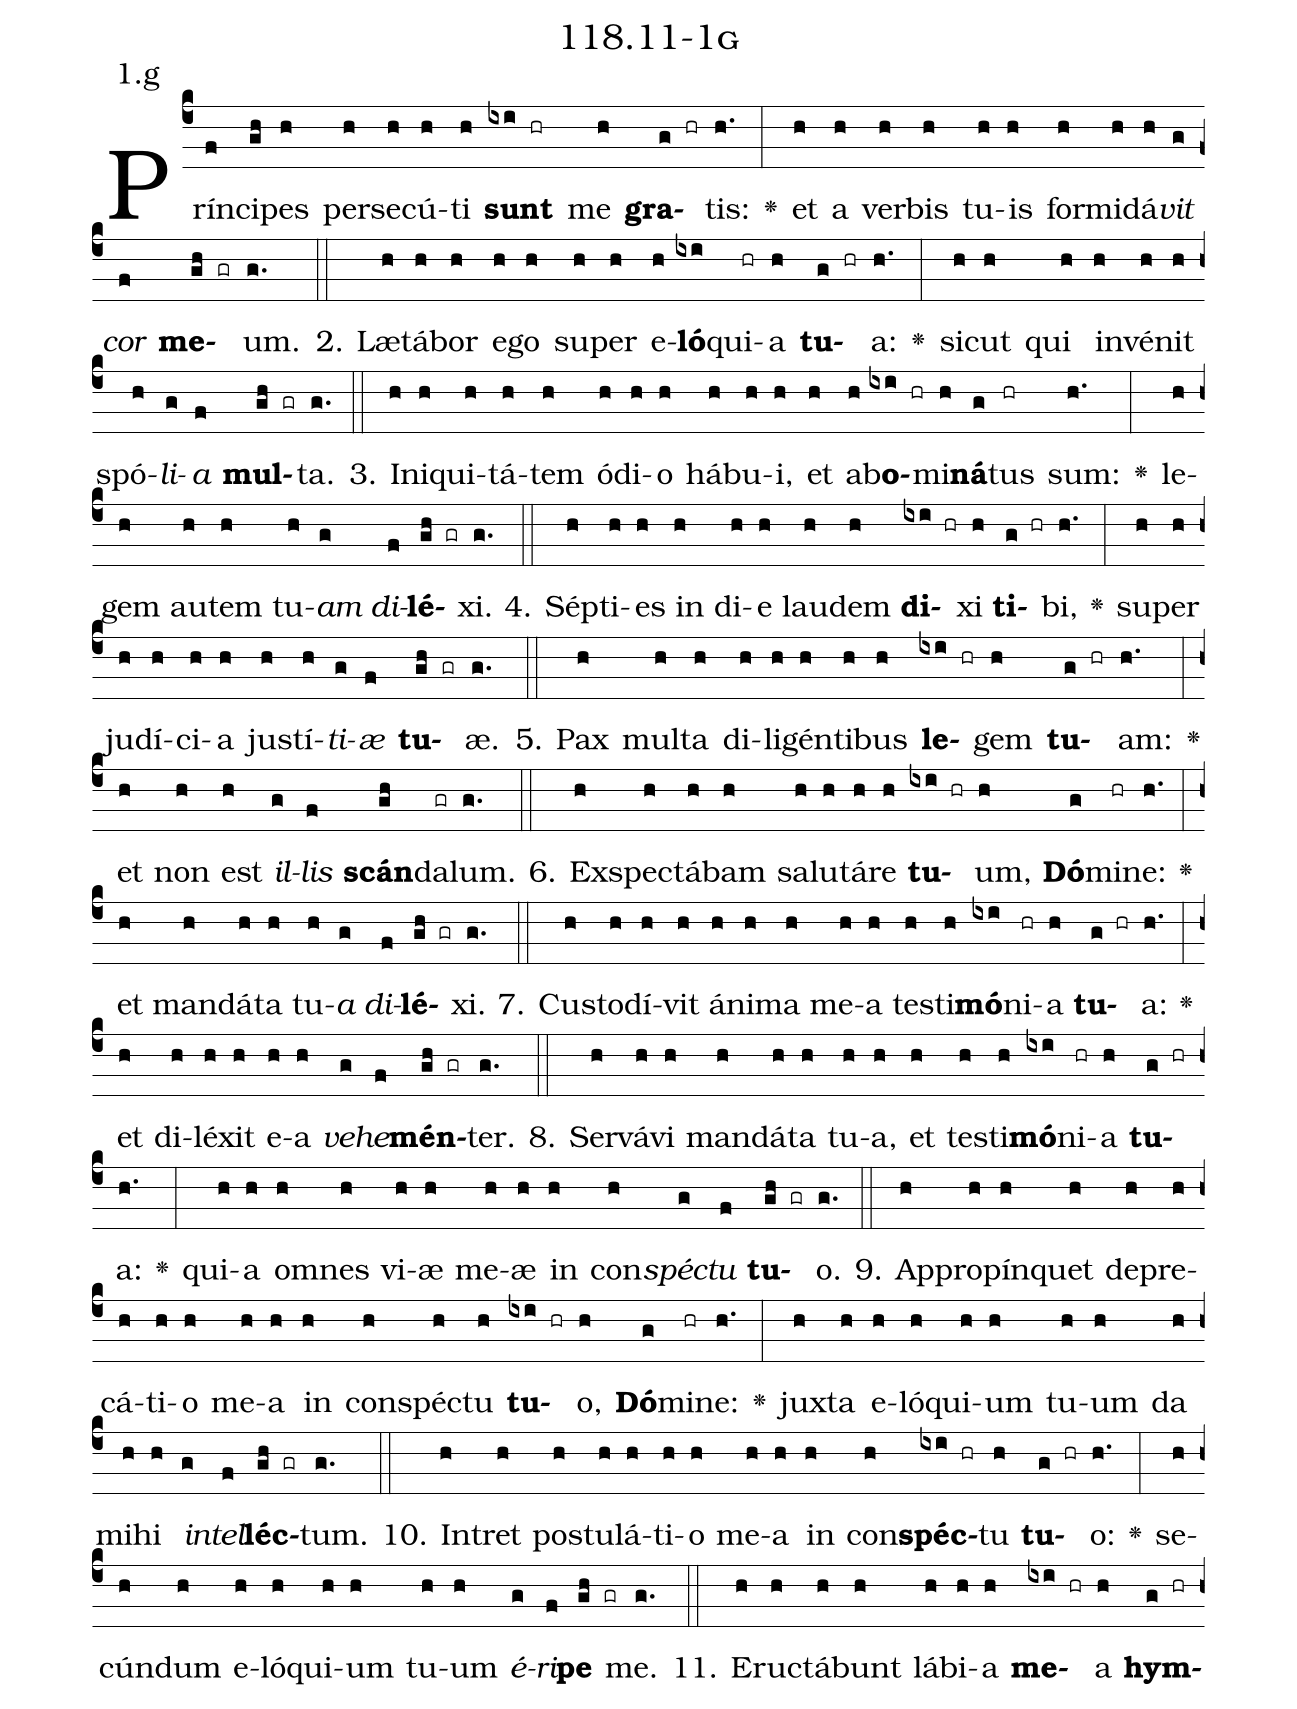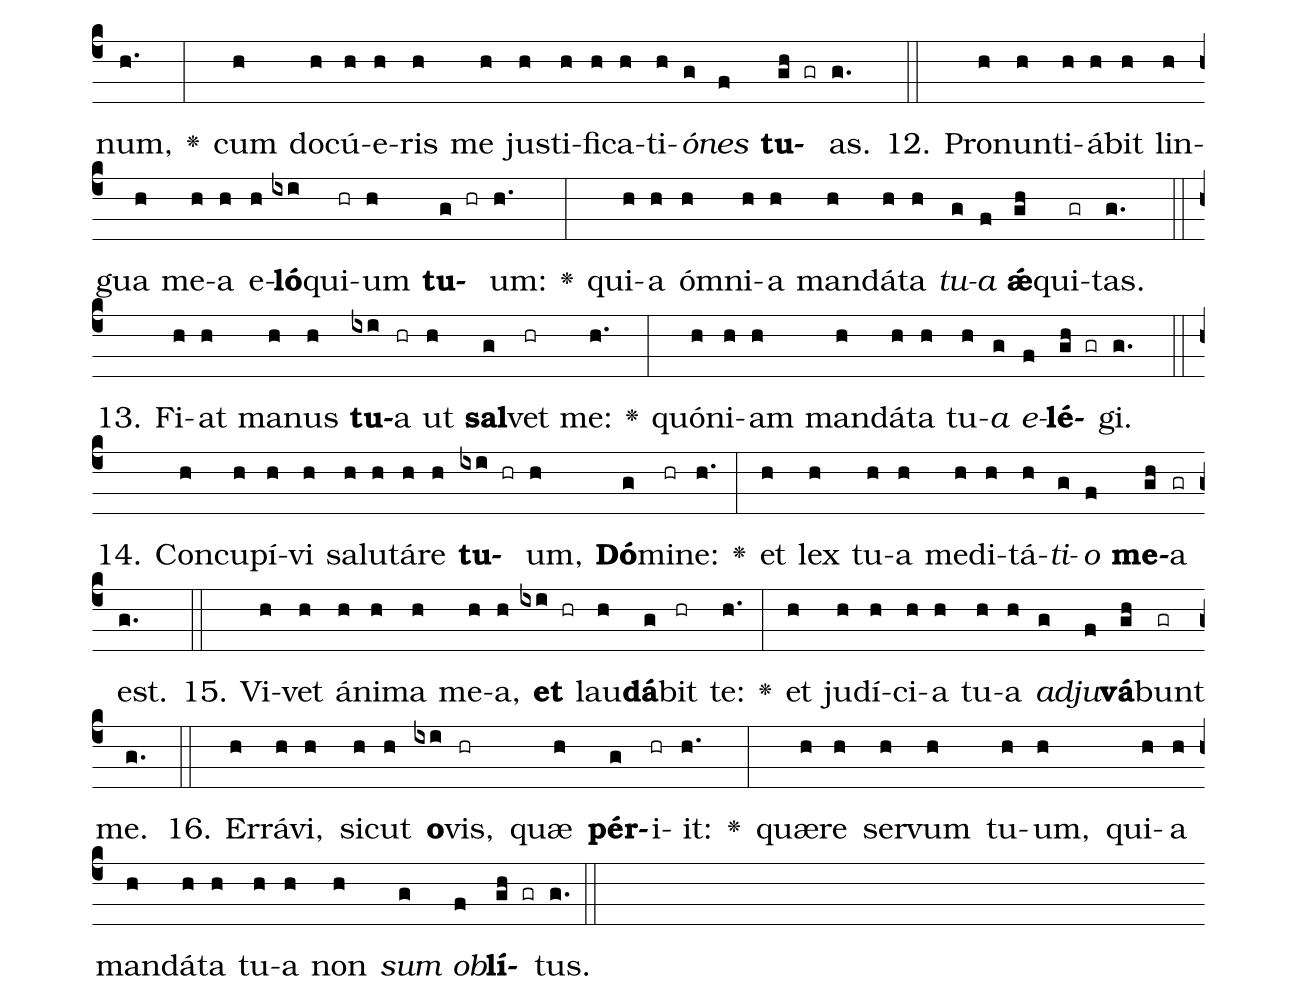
name: 118.11-1g;
annotation: 1.g;
%%
(c4)Prín(f)ci(gh)pes(h) per(h)se(h)cú(h)ti(h) <b>sunt</b>(ixi hr) me(h) <b>gra</b>(g hr)tis:(h.) <v>\greheightstar</v>(:) et(h) a(h) ver(h)bis(h) tu(h)is(h) for(h)mi(h)dá(h)<i>vit</i>(g) <i>cor</i>(f) <b>me</b>(gh gr)um.(g.) (::)
2. Læ(h)tá(h)bor(h) e(h)go(h) su(h)per(h) e(h)<b>ló</b>(ixi)qui(hr)a(h) <b>tu</b>(g hr)a:(h.) <v>\greheightstar</v>(:) sic(h)ut(h) qui(h) in(h)vé(h)nit(h) spó(h)<i>li</i>(g)<i>a</i>(f) <b>mul</b>(gh gr)ta.(g.) (::)
3. In(h)i(h)qui(h)tá(h)tem(h) ó(h)di(h)o(h) há(h)bu(h)i,(h) et(h) ab(h)<b>o</b>(ixi hr)mi(h)<b>ná</b>(g)tus(hr) sum:(h.) <v>\greheightstar</v>(:) le(h)gem(h) au(h)tem(h) tu(h)<i>am</i>(g) <i>di</i>(f)<b>lé</b>(gh gr)xi.(g.) (::)
4. Sép(h)ti(h)es(h) in(h) di(h)e(h) lau(h)dem(h) <b>di</b>(ixi hr)xi(h) <b>ti</b>(g hr)bi,(h.) <v>\greheightstar</v>(:) su(h)per(h) ju(h)dí(h)ci(h)a(h) jus(h)tí(h)<i>ti</i>(g)<i>æ</i>(f) <b>tu</b>(gh gr)æ.(g.) (::)
5. Pax(h) mul(h)ta(h) di(h)li(h)gén(h)ti(h)bus(h) <b>le</b>(ixi hr)gem(h) <b>tu</b>(g hr)am:(h.) <v>\greheightstar</v>(:) et(h) non(h) est(h) <i>il</i>(g)<i>lis</i>(f) <b>scán</b>(gh)da(gr)lum.(g.) (::)
6. Ex(h)spec(h)tá(h)bam(h) sa(h)lu(h)tá(h)re(h) <b>tu</b>(ixi hr)um,(h) <b>Dó</b>(g)mi(hr)ne:(h.) <v>\greheightstar</v>(:) et(h) man(h)dá(h)ta(h) tu(h)<i>a</i>(g) <i>di</i>(f)<b>lé</b>(gh gr)xi.(g.) (::)
7. Cus(h)to(h)dí(h)vit(h) á(h)ni(h)ma(h) me(h)a(h) tes(h)ti(h)<b>mó</b>(ixi)ni(hr)a(h) <b>tu</b>(g hr)a:(h.) <v>\greheightstar</v>(:) et(h) di(h)lé(h)xit(h) e(h)a(h) <i>ve</i>(g)<i>he</i>(f)<b>mén</b>(gh gr)ter.(g.) (::)
8. Ser(h)vá(h)vi(h) man(h)dá(h)ta(h) tu(h)a,(h) et(h) tes(h)ti(h)<b>mó</b>(ixi)ni(hr)a(h) <b>tu</b>(g hr)a:(h.) <v>\greheightstar</v>(:) qui(h)a(h) om(h)nes(h) vi(h)æ(h) me(h)æ(h) in(h) con(h)<i>spéc</i>(g)<i>tu</i>(f) <b>tu</b>(gh gr)o.(g.) (::)
9. Ap(h)pro(h)pín(h)quet(h) de(h)pre(h)cá(h)ti(h)o(h) me(h)a(h) in(h) con(h)spéc(h)tu(h) <b>tu</b>(ixi hr)o,(h) <b>Dó</b>(g)mi(hr)ne:(h.) <v>\greheightstar</v>(:) jux(h)ta(h) e(h)ló(h)qui(h)um(h) tu(h)um(h) da(h) mi(h)hi(h) <i>in</i>(g)<i>tel</i>(f)<b>léc</b>(gh gr)tum.(g.) (::)
10. In(h)tret(h) pos(h)tu(h)lá(h)ti(h)o(h) me(h)a(h) in(h) con(h)<b>spéc</b>(ixi hr)tu(h) <b>tu</b>(g hr)o:(h.) <v>\greheightstar</v>(:) se(h)cún(h)dum(h) e(h)ló(h)qui(h)um(h) tu(h)um(h) <i>é</i>(g)<i>ri</i>(f)<b>pe</b>(gh gr) me.(g.) (::)
11. E(h)ruc(h)tá(h)bunt(h) lá(h)bi(h)a(h) <b>me</b>(ixi hr)a(h) <b>hym</b>(g hr)num,(h.) <v>\greheightstar</v>(:) cum(h) do(h)cú(h)e(h)ris(h) me(h) jus(h)ti(h)fi(h)ca(h)ti(h)<i>ó</i>(g)<i>nes</i>(f) <b>tu</b>(gh gr)as.(g.) (::)
12. Pro(h)nun(h)ti(h)á(h)bit(h) lin(h)gua(h) me(h)a(h) e(h)<b>ló</b>(ixi)qui(hr)um(h) <b>tu</b>(g hr)um:(h.) <v>\greheightstar</v>(:) qui(h)a(h) óm(h)ni(h)a(h) man(h)dá(h)ta(h) <i>tu</i>(g)<i>a</i>(f) <b>ǽ</b>(gh)qui(gr)tas.(g.) (::)
13. Fi(h)at(h) ma(h)nus(h) <b>tu</b>(ixi)a(hr) ut(h) <b>sal</b>(g)vet(hr) me:(h.) <v>\greheightstar</v>(:) quón(h)i(h)am(h) man(h)dá(h)ta(h) tu(h)<i>a</i>(g) <i>e</i>(f)<b>lé</b>(gh gr)gi.(g.) (::)
14. Con(h)cu(h)pí(h)vi(h) sa(h)lu(h)tá(h)re(h) <b>tu</b>(ixi hr)um,(h) <b>Dó</b>(g)mi(hr)ne:(h.) <v>\greheightstar</v>(:) et(h) lex(h) tu(h)a(h) me(h)di(h)tá(h)<i>ti</i>(g)<i>o</i>(f) <b>me</b>(gh)a(gr) est.(g.) (::)
15. Vi(h)vet(h) á(h)ni(h)ma(h) me(h)a,(h) <b>et</b>(ixi hr) lau(h)<b>dá</b>(g)bit(hr) te:(h.) <v>\greheightstar</v>(:) et(h) ju(h)dí(h)ci(h)a(h) tu(h)a(h) <i>ad</i>(g)<i>ju</i>(f)<b>vá</b>(gh)bunt(gr) me.(g.) (::)
16. Er(h)rá(h)vi,(h) sic(h)ut(h) <b>o</b>(ixi)vis,(hr) quæ(h) <b>pér</b>(g)i(hr)it:(h.) <v>\greheightstar</v>(:) quæ(h)re(h) ser(h)vum(h) tu(h)um,(h) qui(h)a(h) man(h)dá(h)ta(h) tu(h)a(h) non(h) <i>sum</i>(g) <i>ob</i>(f)<b>lí</b>(gh gr)tus.(g.) (::)
